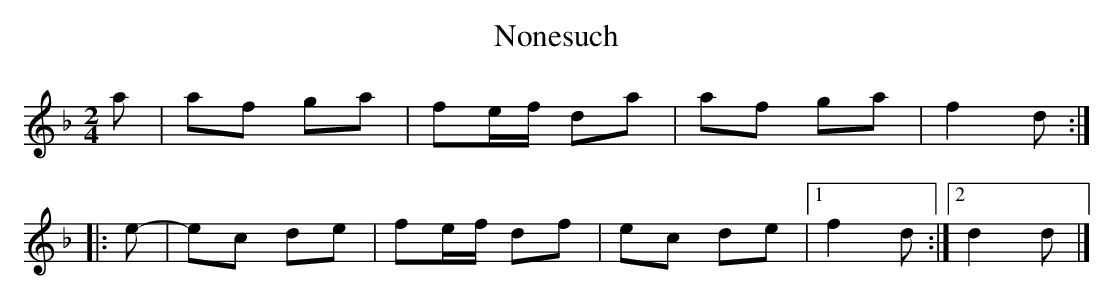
X:1
T: Nonesuch
M: 2/4
L: 1/8
K: Dmin
a | af ga | fe/f/ da | af ga | f2d :|
|: e- | ec de | fe/f/ df | ec de |1 f2d :|2 d2 d |]
